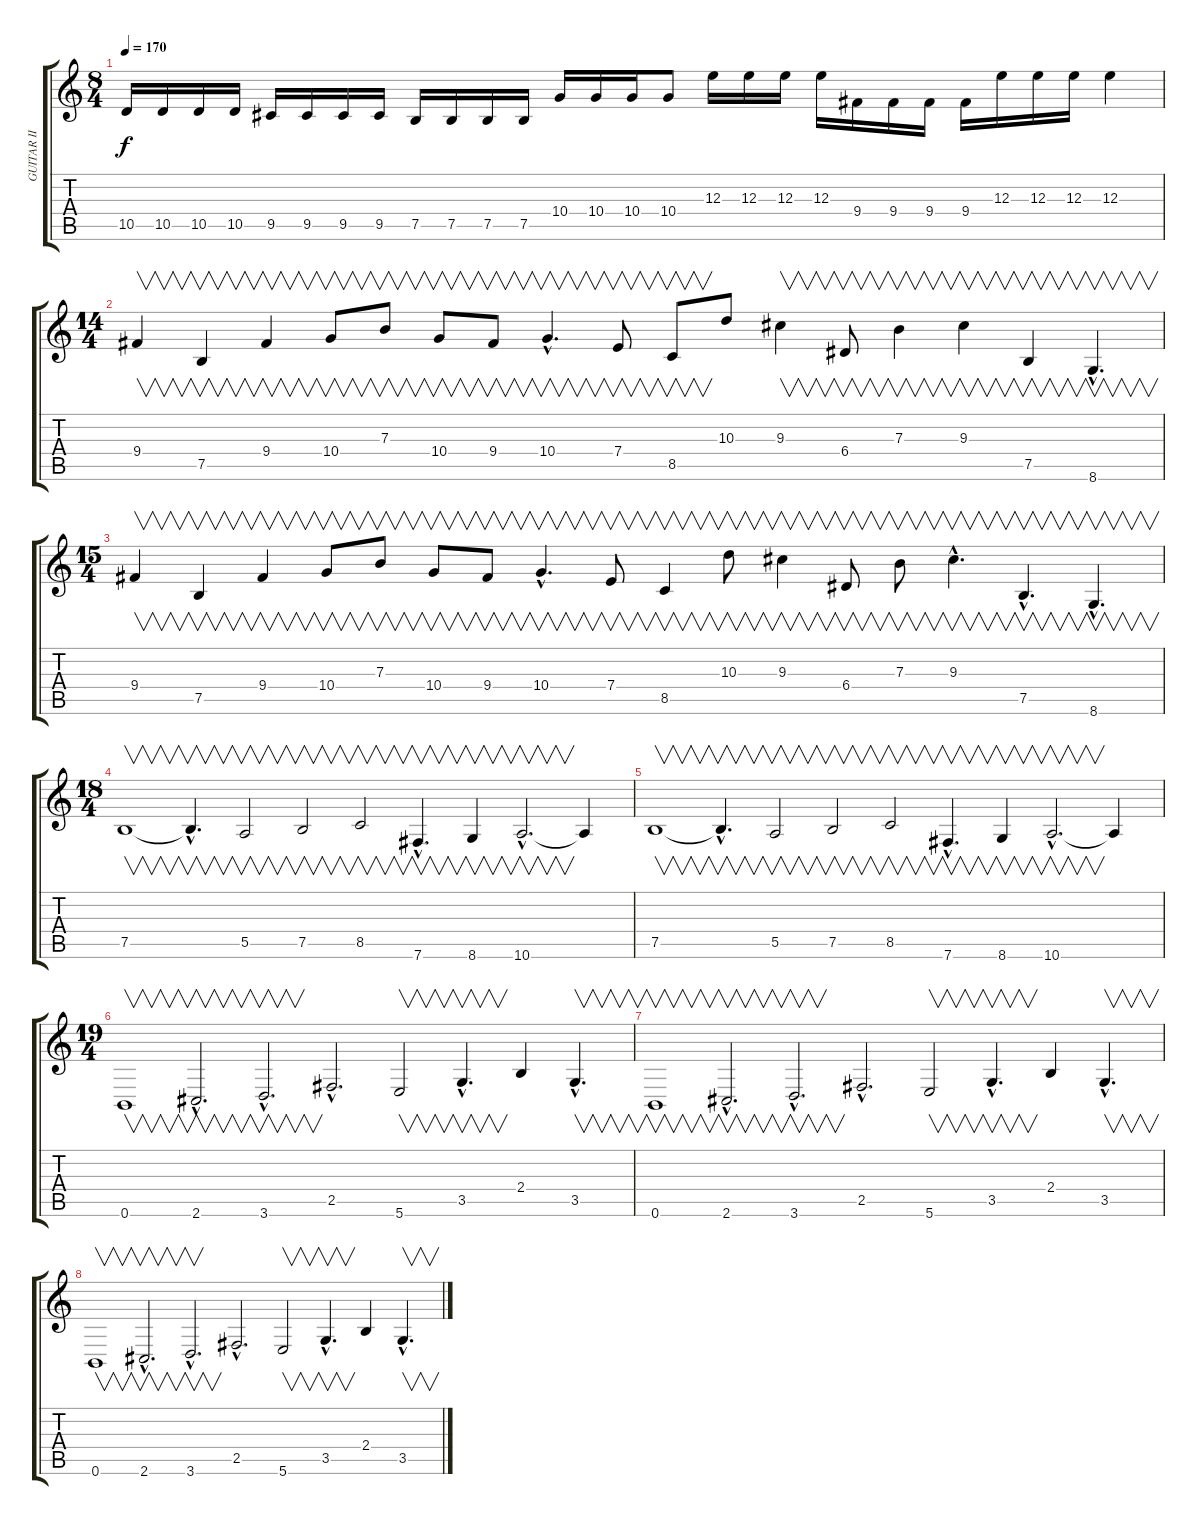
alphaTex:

\track ("GUITAR II" "GUITAR II") {instrument distortionguitar}
\staff {score tabs}
\tuning (B3 Gb3 E3 A2 E2 B1) {hide}
\ts (8 4)
\tempo 170
\clef g2
\ks c
10.5.16{dy f} 10.5.16 10.5.16 10.5.16 9.5.16 9.5.16 9.5.16 9.5.16 7.5.16 7.5.16 7.5.16 7.5.16 10.4.16 10.4.16 10.4.16 10.4.8 12.3.16 12.3.16 12.3.16 12.3.16 9.4.16 9.4.16 9.4.16 9.4.16 12.3.16 12.3.16 12.3.16 12.3.4 |
\ts (14 4)
9.4.4{v} 7.5.4{v} 9.4.4{v} 10.4.8{v} 7.3.8{v} 10.4.8{v} 9.4.8{v} 10.4{hac}.4{v d} 7.4.8{v} 8.5.8{v} 10.3.8 9.3.4{v} 6.4.8{v} 7.3.4{v} 9.3.4{v} 7.5.4{v} 8.6{hac}.4{v d} |
\ts (15 4)
9.4.4{v} 7.5.4{v} 9.4.4{v} 10.4.8{v} 7.3.8{v} 10.4.8{v} 9.4.8{v} 10.4{hac}.4{v d} 7.4.8{v} 8.5.4{v} 10.3.8{v} 9.3.4{v} 6.4.8{v} 7.3.8{v} 9.3{hac}.4{v d} 7.5{hac}.4{v d} 8.6{hac}.4{v d} |
\ts (18 4)
7.5.1{v} 7.5{hac t}.4{v d} 5.5.2{v} 7.5.2{v} 8.5.2{v} 7.6{hac}.4{v d} 8.6.4{v} 10.6{hac}.2{v d} 10.6{t}.4 |
7.5.1{v} 7.5{hac t}.4{v d} 5.5.2{v} 7.5.2{v} 8.5.2{v} 7.6{hac}.4{v d} 8.6.4{v} 10.6{hac}.2{v d} 10.6{t}.4 |
\ts (19 4)
0.6.1{v} 2.6{hac}.2{v d} 3.6{hac}.2{v d} 2.5{hac}.2{d} 5.6.2{v} 3.5{hac}.4{v d} 2.4.4 3.5{hac}.4{v d} |
0.6.1{v} 2.6{hac}.2{v d} 3.6{hac}.2{v d} 2.5{hac}.2{d} 5.6.2{v} 3.5{hac}.4{v d} 2.4.4 3.5{hac}.4{v d} |
0.6.1{v} 2.6{hac}.2{v d} 3.6{hac}.2{v d} 2.5{hac}.2{d} 5.6.2{v} 3.5{hac}.4{v d} 2.4.4 3.5{hac}.4{v d}
